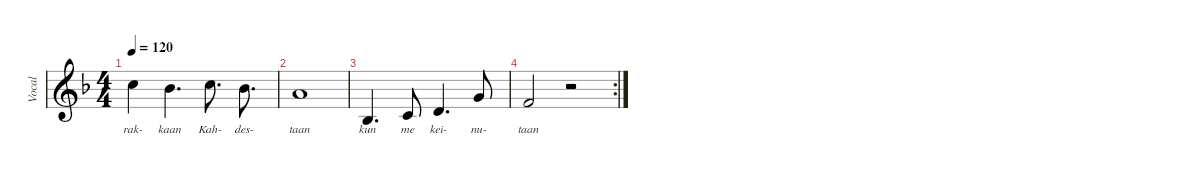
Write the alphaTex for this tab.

\defaultSystemsLayout 4
\hideDynamics
\bracketExtendMode nobrackets
\track ("Vocal" "Vocal") {instrument lead6voice}
\staff {score}
\tuning (E4 B3 G3 D3 A2 E2)
\ts (4 4)
\tempo 120
\clef g2
\ks f
13.2{acc forcenatural}.4{lyrics (0 "rak-") lyrics (1 "") lyrics (2 "") lyrics (3 "") lyrics (4 "") dy mp beam Down} 15.3{acc b}.4{d lyrics (0 "kaan") lyrics (1 "") lyrics (2 "") lyrics (3 "") lyrics (4 "") beam Down} 13.2{acc forcenatural}.8{d lyrics (0 "Kah-") lyrics (1 "") lyrics (2 "") lyrics (3 "") lyrics (4 "") beam Down} 15.3{acc b}.8{d lyrics (0 "des-") lyrics (1 "") lyrics (2 "") lyrics (3 "") lyrics (4 "") beam Down} |
14.3{acc forcenatural}.1{lyrics (0 "taan") lyrics (1 "") lyrics (2 "") lyrics (3 "") lyrics (4 "") beam Up} |
13.5{acc b}.4{d lyrics (0 "kun") lyrics (1 "") lyrics (2 "") lyrics (3 "") lyrics (4 "") beam Up} 15.5{acc forcenatural}.8{lyrics (0 "me") lyrics (1 "") lyrics (2 "") lyrics (3 "") lyrics (4 "") beam Up} 12.4{acc forcenatural}.4{d lyrics (0 "kei-") lyrics (1 "") lyrics (2 "") lyrics (3 "") lyrics (4 "") beam Up} 12.3{acc forcenatural}.8{lyrics (0 "nu-") lyrics (1 "") lyrics (2 "") lyrics (3 "") lyrics (4 "") beam Up} |
\rc 2
15.4{acc forcenatural}.2{lyrics (0 "taan") lyrics (1 "") lyrics (2 "") lyrics (3 "") lyrics (4 "") beam Up} r.2{beam Down}
